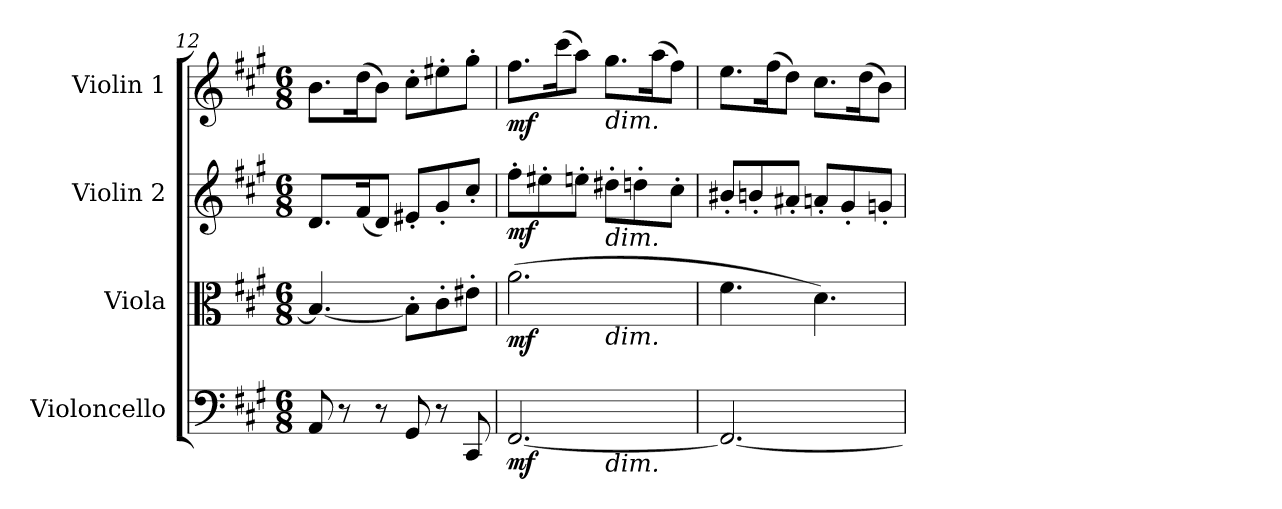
**kern	**dynam	**kern	**dynam	**kern	**dynam	**kern	**dynam
*part4	*part4	*part3	*part3	*part2	*part2	*part1	*part1
*staff4	*staff4	*staff3	*staff3	*staff2	*staff2	*staff1	*staff1
*I"Violoncello	*	*I"Viola	*	*I"Violin 2	*	*I"Violin 1	*
*I'Vc	*	*I'Vla	*	*I'Vln	*	*I'Vln	*
*clefF4	*	*clefC3	*	*clefG2	*	*clefG2	*
*k[f#c#g#]	*	*k[f#c#g#]	*	*k[f#c#g#]	*	*k[f#c#g#]	*
*M6/8	*	*M6/8	*	*M6/8	*	*M6/8	*
=12	=12	=12	=12	=12	=12	=12	=12
8AA/	.	4.B/_	.	8.d/L	.	8.b\L	.
8r	.	.	.	.	.	.	.
.	.	.	.	(16f#/K	.	(16dd\K	.
8r	.	.	.	8d/J)	.	8b\J)	.
8GG#/	.	8B'\L]	.	8e#X'/L	.	8cc#'\L	.
8r	.	8c#'\	.	8g#'/	.	8ee#X'\	.
8CC#/	.	8e#X'\J	.	8cc#'/J	.	8gg#'\J	.
!!LO:LB:g=z
=13	=13	=13	=13	=13	=13	=13	=13
*^	*	*^	*	*	*	*	*
!	!	!LO:DY:b	!	!	!LO:DY:b	!	!LO:DY:b	!	!LO:DY:b
[2.FF#/	4.ryy	mf	(2.a\	4.ryy	mf	8ff#'\L	mf	8.ff#\L	mf
.	.	.	.	.	.	8ee#X'\	.	.	.
.	.	.	.	.	.	.	.	(16ccc#\K	.
.	.	.	.	.	.	8een'\J	.	8aa\J)	.
!	!	!	!	!	!	!	!	!LO:TX:b:i:t=dim.	!
!	!	!	!	!	!	!LO:TX:b:i:t=dim.	!	!	!
!	!	!	!	!LO:TX:b:i:t=dim.	!	!	!	!	!
!	!LO:TX:b:i:t=dim.	!	!	!	!	!	!	!	!
.	4.ryy	.	.	4.ryy	.	8dd#X'\L	.	8.gg#\L	.
.	.	.	.	.	.	8ddn'\	.	.	.
.	.	.	.	.	.	.	.	(16aa\K	.
.	.	.	.	.	.	8cc#'\J	.	8ff#\J)	.
*v	*v	*	*	*	*	*	*	*	*
*	*	*v	*v	*	*	*	*	*
=14	=14	=14	=14	=14	=14	=14	=14
2.FF#/_	.	4.f#\	.	8b#X'/L	.	8.ee\L	.
.	.	.	.	8bn'/	.	.	.
.	.	.	.	.	.	(16ff#\K	.
.	.	.	.	8a#X'/J	.	8dd\J)	.
.	.	4.d\)	.	8an'/L	.	8.cc#\L	.
.	.	.	.	8g#'/	.	.	.
.	.	.	.	.	.	(16dd\K	.
.	.	.	.	8gn'/J	.	8b\J)	.
=	=	=	=	=	=	=	=
*-	*-	*-	*-	*-	*-	*-	*-
